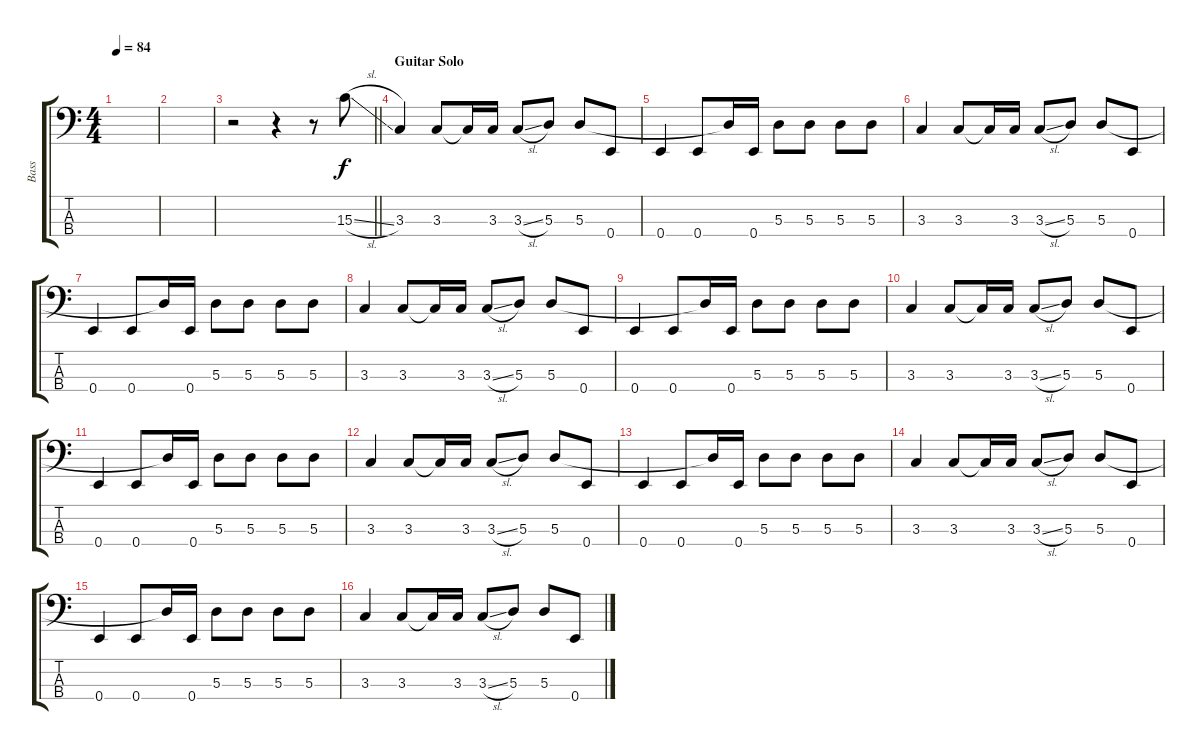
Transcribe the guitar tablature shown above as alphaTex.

\track ("Bass" "Bass") {instrument electricbassfinger}
\staff {score tabs}
\tuning (G2 D2 A1 E1) {hide}
\ts (4 4)
\tempo 84
\clef f4
\ks c
|
|
\barLineRight lightlight
r.2 r.4 r.8 15.3{sl}.8 |
\section ("" "Guitar Solo")
3.3.4 3.3.8 3.3{t}.16 3.3.16 3.3{sl}.8 5.3.8 5.3.8 0.4.8 |
0.4.4 0.4.8 5.3{t}.16 0.4.16 5.3.8 5.3.8 5.3.8 5.3.8 |
3.3.4 3.3.8 3.3{t}.16 3.3.16 3.3{sl}.8 5.3.8 5.3.8 0.4.8 |
0.4.4 0.4.8 5.3{t}.16 0.4.16 5.3.8 5.3.8 5.3.8 5.3.8 |
3.3.4 3.3.8 3.3{t}.16 3.3.16 3.3{sl}.8 5.3.8 5.3.8 0.4.8 |
0.4.4 0.4.8 5.3{t}.16 0.4.16 5.3.8 5.3.8 5.3.8 5.3.8 |
3.3.4 3.3.8 3.3{t}.16 3.3.16 3.3{sl}.8 5.3.8 5.3.8 0.4.8 |
0.4.4 0.4.8 5.3{t}.16 0.4.16 5.3.8 5.3.8 5.3.8 5.3.8 |
3.3.4 3.3.8 3.3{t}.16 3.3.16 3.3{sl}.8 5.3.8 5.3.8 0.4.8 |
0.4.4 0.4.8 5.3{t}.16 0.4.16 5.3.8 5.3.8 5.3.8 5.3.8 |
3.3.4 3.3.8 3.3{t}.16 3.3.16 3.3{sl}.8 5.3.8 5.3.8 0.4.8 |
0.4.4 0.4.8 5.3{t}.16 0.4.16 5.3.8 5.3.8 5.3.8 5.3.8 |
3.3.4 3.3.8 3.3{t}.16 3.3.16 3.3{sl}.8 5.3.8 5.3.8 0.4.8
